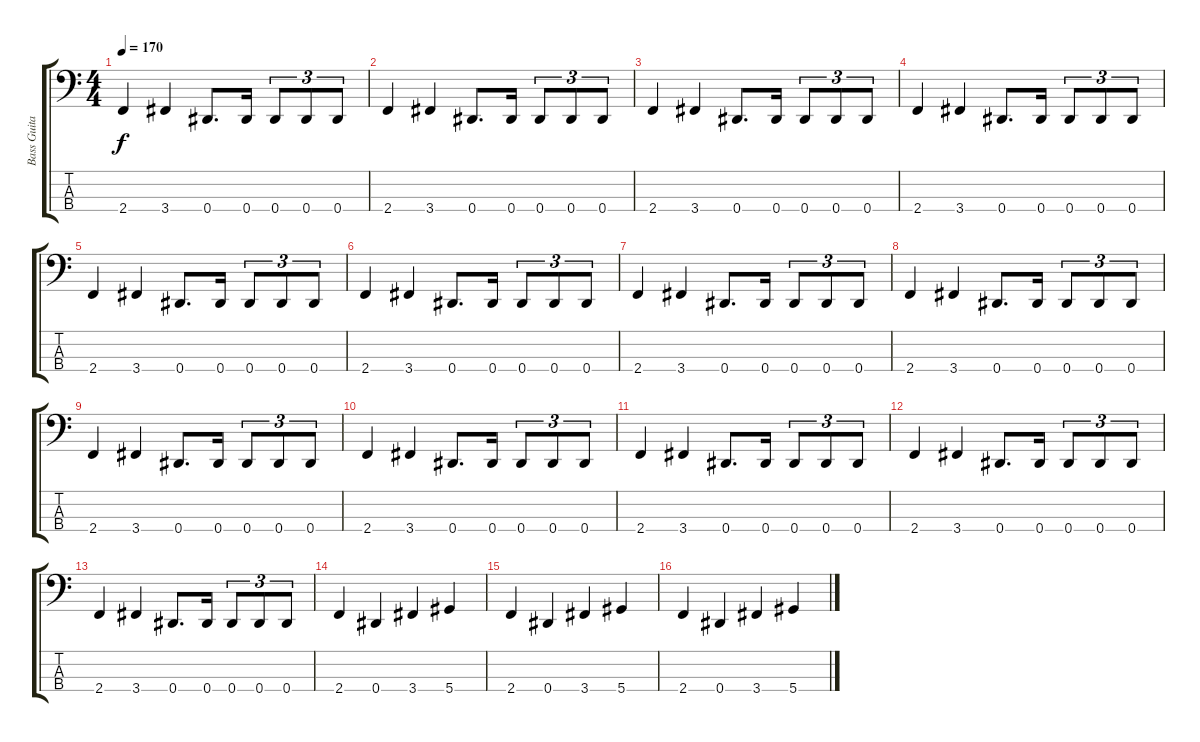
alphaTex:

\track ("Bass Guitar" "Bass Guita") {instrument electricbasspick}
\staff {score tabs}
\tuning (Gb2 Db2 Ab1 Eb1) {hide}
\ts (4 4)
\tempo 170
\clef f4
\ks c
2.4.4{dy f} 3.4.4 0.4.8{d} 0.4.16 0.4.8{tu (3 2)} 0.4.8{tu (3 2)} 0.4.8{tu (3 2)} |
2.4.4 3.4.4 0.4.8{d} 0.4.16 0.4.8{tu (3 2)} 0.4.8{tu (3 2)} 0.4.8{tu (3 2)} |
2.4.4 3.4.4 0.4.8{d} 0.4.16 0.4.8{tu (3 2)} 0.4.8{tu (3 2)} 0.4.8{tu (3 2)} |
2.4.4 3.4.4 0.4.8{d} 0.4.16 0.4.8{tu (3 2)} 0.4.8{tu (3 2)} 0.4.8{tu (3 2)} |
2.4.4 3.4.4 0.4.8{d} 0.4.16 0.4.8{tu (3 2)} 0.4.8{tu (3 2)} 0.4.8{tu (3 2)} |
2.4.4 3.4.4 0.4.8{d} 0.4.16 0.4.8{tu (3 2)} 0.4.8{tu (3 2)} 0.4.8{tu (3 2)} |
2.4.4 3.4.4 0.4.8{d} 0.4.16 0.4.8{tu (3 2)} 0.4.8{tu (3 2)} 0.4.8{tu (3 2)} |
2.4.4 3.4.4 0.4.8{d} 0.4.16 0.4.8{tu (3 2)} 0.4.8{tu (3 2)} 0.4.8{tu (3 2)} |
2.4.4 3.4.4 0.4.8{d} 0.4.16 0.4.8{tu (3 2)} 0.4.8{tu (3 2)} 0.4.8{tu (3 2)} |
2.4.4 3.4.4 0.4.8{d} 0.4.16 0.4.8{tu (3 2)} 0.4.8{tu (3 2)} 0.4.8{tu (3 2)} |
2.4.4 3.4.4 0.4.8{d} 0.4.16 0.4.8{tu (3 2)} 0.4.8{tu (3 2)} 0.4.8{tu (3 2)} |
2.4.4 3.4.4 0.4.8{d} 0.4.16 0.4.8{tu (3 2)} 0.4.8{tu (3 2)} 0.4.8{tu (3 2)} |
2.4.4 3.4.4 0.4.8{d} 0.4.16 0.4.8{tu (3 2)} 0.4.8{tu (3 2)} 0.4.8{tu (3 2)} |
2.4.4 0.4.4 3.4.4 5.4.4 |
2.4.4 0.4.4 3.4.4 5.4.4 |
2.4.4 0.4.4 3.4.4 5.4.4
